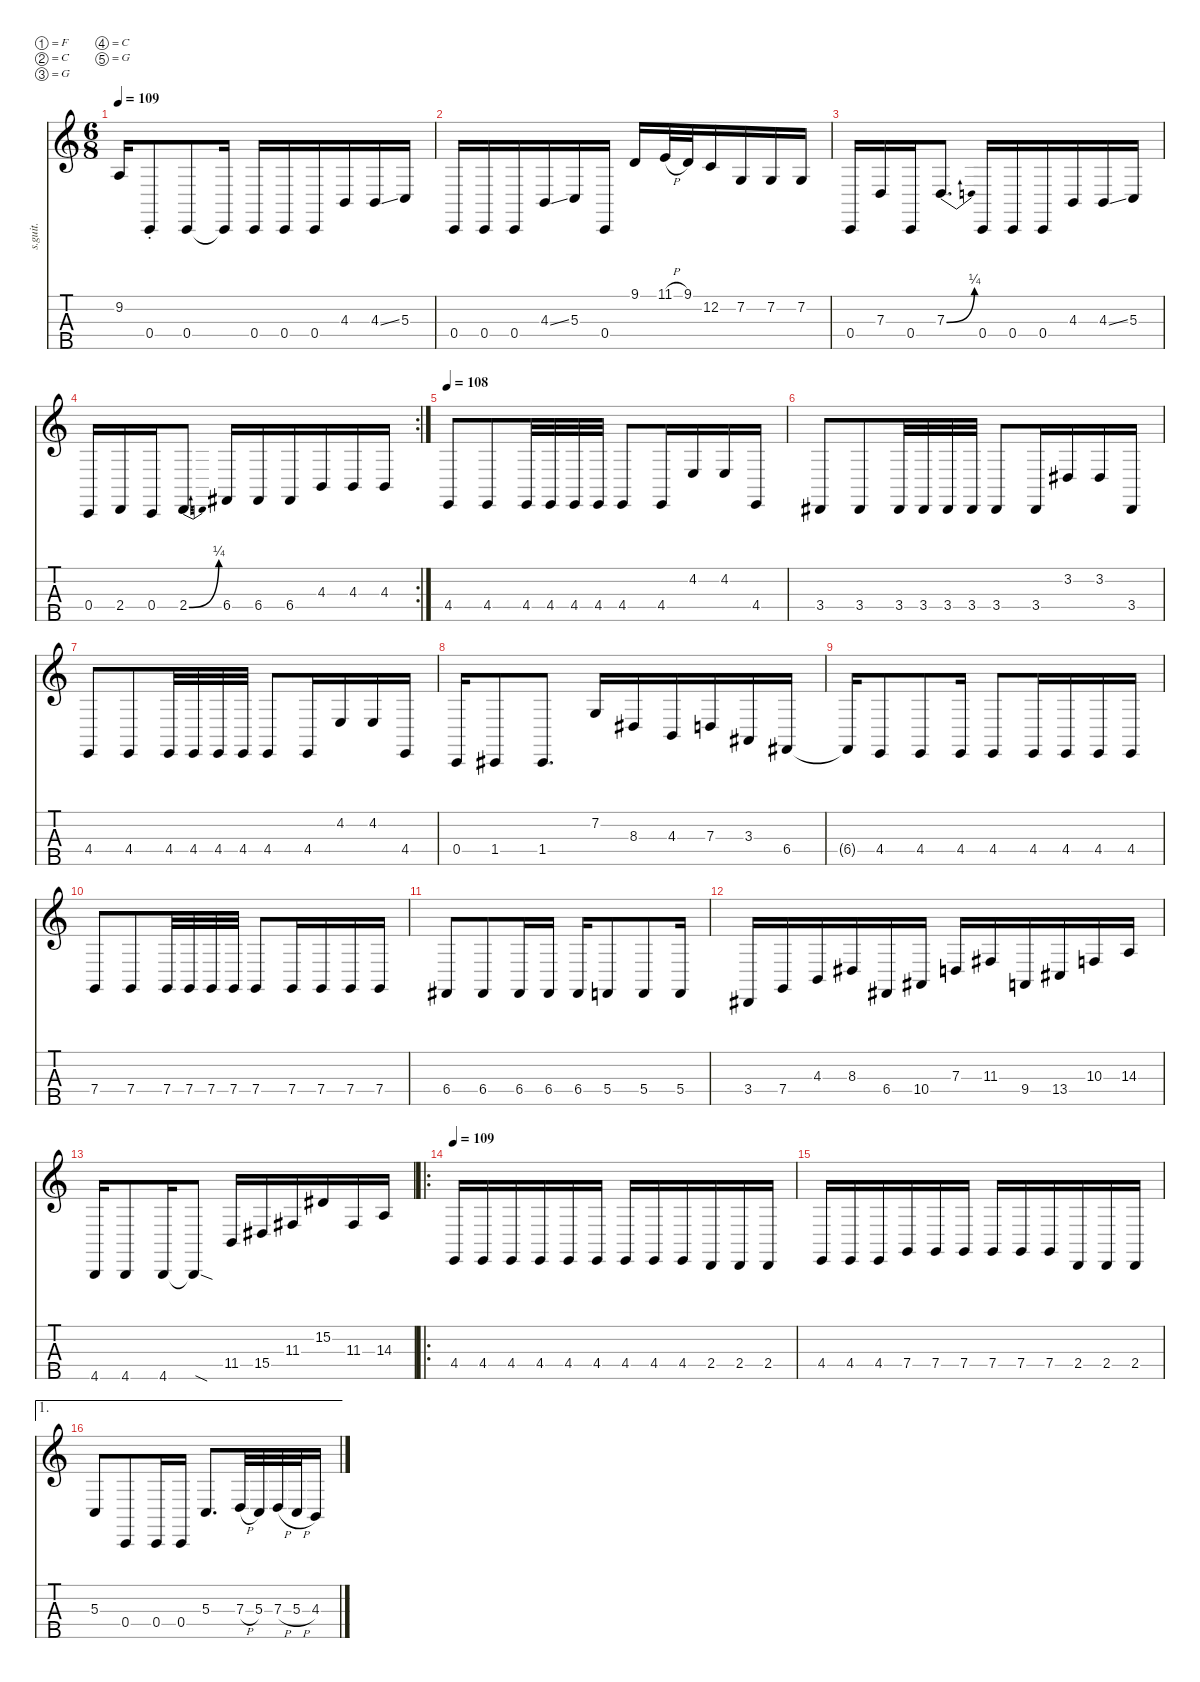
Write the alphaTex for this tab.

\defaultSystemsLayout 4
\hideDynamics
\bracketExtendMode nobrackets
\track ("Electric Bass" "s.guit.") {instrument electricbassfinger}
\staff {score tabs}
\tuning (F2 C2 G1 C1 G0)
\ts (6 8)
\tempo 109
\clef g2
\ks c
9.2{t}.16{lyrics (0 "") lyrics (1 "") lyrics (2 "") lyrics (3 "") lyrics (4 "") dy f} 0.4{st}.8{lyrics (0 "") lyrics (1 "") lyrics (2 "") lyrics (3 "") lyrics (4 "")} 0.4.8{lyrics (0 "") lyrics (1 "") lyrics (2 "") lyrics (3 "") lyrics (4 "")} 0.4{t}.16{lyrics (0 "") lyrics (1 "") lyrics (2 "") lyrics (3 "") lyrics (4 "")} 0.4.16{lyrics (0 "") lyrics (1 "") lyrics (2 "") lyrics (3 "") lyrics (4 "")} 0.4.16{lyrics (0 "") lyrics (1 "") lyrics (2 "") lyrics (3 "") lyrics (4 "")} 0.4.16{lyrics (0 "") lyrics (1 "") lyrics (2 "") lyrics (3 "") lyrics (4 "")} 4.3.16{lyrics (0 "") lyrics (1 "") lyrics (2 "") lyrics (3 "") lyrics (4 "")} 4.3{ss}.16{lyrics (0 "") lyrics (1 "") lyrics (2 "") lyrics (3 "") lyrics (4 "")} 5.3.16{lyrics (0 "") lyrics (1 "") lyrics (2 "") lyrics (3 "") lyrics (4 "")} |
0.4.16{lyrics (0 "") lyrics (1 "") lyrics (2 "") lyrics (3 "") lyrics (4 "")} 0.4.16{lyrics (0 "") lyrics (1 "") lyrics (2 "") lyrics (3 "") lyrics (4 "")} 0.4.16{lyrics (0 "") lyrics (1 "") lyrics (2 "") lyrics (3 "") lyrics (4 "")} 4.3{ss}.16{lyrics (0 "") lyrics (1 "") lyrics (2 "") lyrics (3 "") lyrics (4 "")} 5.3.16{lyrics (0 "") lyrics (1 "") lyrics (2 "") lyrics (3 "") lyrics (4 "")} 0.4.16{lyrics (0 "") lyrics (1 "") lyrics (2 "") lyrics (3 "") lyrics (4 "")} 9.1.16{lyrics (0 "") lyrics (1 "") lyrics (2 "") lyrics (3 "") lyrics (4 "")} 11.1{h}.32{lyrics (0 "") lyrics (1 "") lyrics (2 "") lyrics (3 "") lyrics (4 "")} 9.1.32{lyrics (0 "") lyrics (1 "") lyrics (2 "") lyrics (3 "") lyrics (4 "")} 12.2.16{lyrics (0 "") lyrics (1 "") lyrics (2 "") lyrics (3 "") lyrics (4 "")} 7.2.16{lyrics (0 "") lyrics (1 "") lyrics (2 "") lyrics (3 "") lyrics (4 "")} 7.2.16{lyrics (0 "") lyrics (1 "") lyrics (2 "") lyrics (3 "") lyrics (4 "")} 7.2.16{lyrics (0 "") lyrics (1 "") lyrics (2 "") lyrics (3 "") lyrics (4 "")} |
0.4.16{lyrics (0 "") lyrics (1 "") lyrics (2 "") lyrics (3 "") lyrics (4 "")} 7.3.16{lyrics (0 "") lyrics (1 "") lyrics (2 "") lyrics (3 "") lyrics (4 "")} 0.4.16{lyrics (0 "") lyrics (1 "") lyrics (2 "") lyrics (3 "") lyrics (4 "")} 7.3{be (bend 0 0 60 1)}.8{d lyrics (0 "") lyrics (1 "") lyrics (2 "") lyrics (3 "") lyrics (4 "")} 0.4.16{lyrics (0 "") lyrics (1 "") lyrics (2 "") lyrics (3 "") lyrics (4 "")} 0.4.16{lyrics (0 "") lyrics (1 "") lyrics (2 "") lyrics (3 "") lyrics (4 "")} 0.4.16{lyrics (0 "") lyrics (1 "") lyrics (2 "") lyrics (3 "") lyrics (4 "")} 4.3.16{lyrics (0 "") lyrics (1 "") lyrics (2 "") lyrics (3 "") lyrics (4 "")} 4.3{ss}.16{lyrics (0 "") lyrics (1 "") lyrics (2 "") lyrics (3 "") lyrics (4 "")} 5.3.16{lyrics (0 "") lyrics (1 "") lyrics (2 "") lyrics (3 "") lyrics (4 "")} |
\rc 2
0.4.16{lyrics (0 "") lyrics (1 "") lyrics (2 "") lyrics (3 "") lyrics (4 "")} 2.4.16{lyrics (0 "") lyrics (1 "") lyrics (2 "") lyrics (3 "") lyrics (4 "")} 0.4.16{lyrics (0 "") lyrics (1 "") lyrics (2 "") lyrics (3 "") lyrics (4 "")} 2.4{be (bend 0 0 60 1)}.8{d lyrics (0 "") lyrics (1 "") lyrics (2 "") lyrics (3 "") lyrics (4 "")} 6.4{acc #}.16{lyrics (0 "") lyrics (1 "") lyrics (2 "") lyrics (3 "") lyrics (4 "")} 6.4{acc #}.16{lyrics (0 "") lyrics (1 "") lyrics (2 "") lyrics (3 "") lyrics (4 "")} 6.4{acc #}.16{lyrics (0 "") lyrics (1 "") lyrics (2 "") lyrics (3 "") lyrics (4 "")} 4.3.16{lyrics (0 "") lyrics (1 "") lyrics (2 "") lyrics (3 "") lyrics (4 "")} 4.3.16{lyrics (0 "") lyrics (1 "") lyrics (2 "") lyrics (3 "") lyrics (4 "")} 4.3.16{lyrics (0 "") lyrics (1 "") lyrics (2 "") lyrics (3 "") lyrics (4 "")} |
\tempo 108
4.4.8{lyrics (0 "") lyrics (1 "") lyrics (2 "") lyrics (3 "") lyrics (4 "")} 4.4.8{lyrics (0 "") lyrics (1 "") lyrics (2 "") lyrics (3 "") lyrics (4 "")} 4.4.32{lyrics (0 "") lyrics (1 "") lyrics (2 "") lyrics (3 "") lyrics (4 "")} 4.4.32{lyrics (0 "") lyrics (1 "") lyrics (2 "") lyrics (3 "") lyrics (4 "")} 4.4.32{lyrics (0 "") lyrics (1 "") lyrics (2 "") lyrics (3 "") lyrics (4 "")} 4.4.32{lyrics (0 "") lyrics (1 "") lyrics (2 "") lyrics (3 "") lyrics (4 "")} 4.4.8{lyrics (0 "") lyrics (1 "") lyrics (2 "") lyrics (3 "") lyrics (4 "")} 4.4.16{lyrics (0 "") lyrics (1 "") lyrics (2 "") lyrics (3 "") lyrics (4 "")} 4.2.16{lyrics (0 "") lyrics (1 "") lyrics (2 "") lyrics (3 "") lyrics (4 "")} 4.2.16{lyrics (0 "") lyrics (1 "") lyrics (2 "") lyrics (3 "") lyrics (4 "")} 4.4.16{lyrics (0 "") lyrics (1 "") lyrics (2 "") lyrics (3 "") lyrics (4 "")} |
3.4{acc #}.8{lyrics (0 "") lyrics (1 "") lyrics (2 "") lyrics (3 "") lyrics (4 "")} 3.4{acc #}.8{lyrics (0 "") lyrics (1 "") lyrics (2 "") lyrics (3 "") lyrics (4 "")} 3.4{acc #}.32{lyrics (0 "") lyrics (1 "") lyrics (2 "") lyrics (3 "") lyrics (4 "")} 3.4{acc #}.32{lyrics (0 "") lyrics (1 "") lyrics (2 "") lyrics (3 "") lyrics (4 "")} 3.4{acc #}.32{lyrics (0 "") lyrics (1 "") lyrics (2 "") lyrics (3 "") lyrics (4 "")} 3.4{acc #}.32{lyrics (0 "") lyrics (1 "") lyrics (2 "") lyrics (3 "") lyrics (4 "")} 3.4{acc #}.8{lyrics (0 "") lyrics (1 "") lyrics (2 "") lyrics (3 "") lyrics (4 "")} 3.4{acc #}.16{lyrics (0 "") lyrics (1 "") lyrics (2 "") lyrics (3 "") lyrics (4 "")} 3.2{acc #}.16{lyrics (0 "") lyrics (1 "") lyrics (2 "") lyrics (3 "") lyrics (4 "")} 3.2{acc #}.16{lyrics (0 "") lyrics (1 "") lyrics (2 "") lyrics (3 "") lyrics (4 "")} 3.4{acc #}.16{lyrics (0 "") lyrics (1 "") lyrics (2 "") lyrics (3 "") lyrics (4 "")} |
4.4.8{lyrics (0 "") lyrics (1 "") lyrics (2 "") lyrics (3 "") lyrics (4 "")} 4.4.8{lyrics (0 "") lyrics (1 "") lyrics (2 "") lyrics (3 "") lyrics (4 "")} 4.4.32{lyrics (0 "") lyrics (1 "") lyrics (2 "") lyrics (3 "") lyrics (4 "")} 4.4.32{lyrics (0 "") lyrics (1 "") lyrics (2 "") lyrics (3 "") lyrics (4 "")} 4.4.32{lyrics (0 "") lyrics (1 "") lyrics (2 "") lyrics (3 "") lyrics (4 "")} 4.4.32{lyrics (0 "") lyrics (1 "") lyrics (2 "") lyrics (3 "") lyrics (4 "")} 4.4.8{lyrics (0 "") lyrics (1 "") lyrics (2 "") lyrics (3 "") lyrics (4 "")} 4.4.16{lyrics (0 "") lyrics (1 "") lyrics (2 "") lyrics (3 "") lyrics (4 "")} 4.2.16{lyrics (0 "") lyrics (1 "") lyrics (2 "") lyrics (3 "") lyrics (4 "")} 4.2.16{lyrics (0 "") lyrics (1 "") lyrics (2 "") lyrics (3 "") lyrics (4 "")} 4.4.16{lyrics (0 "") lyrics (1 "") lyrics (2 "") lyrics (3 "") lyrics (4 "")} |
0.4.16{lyrics (0 "") lyrics (1 "") lyrics (2 "") lyrics (3 "") lyrics (4 "")} 1.4{acc #}.8{lyrics (0 "") lyrics (1 "") lyrics (2 "") lyrics (3 "") lyrics (4 "")} 1.4{acc #}.8{d lyrics (0 "") lyrics (1 "") lyrics (2 "") lyrics (3 "") lyrics (4 "")} 7.2.16{lyrics (0 "") lyrics (1 "") lyrics (2 "") lyrics (3 "") lyrics (4 "")} 8.3{acc #}.16{lyrics (0 "") lyrics (1 "") lyrics (2 "") lyrics (3 "") lyrics (4 "")} 4.3.16{lyrics (0 "") lyrics (1 "") lyrics (2 "") lyrics (3 "") lyrics (4 "")} 7.3.16{lyrics (0 "") lyrics (1 "") lyrics (2 "") lyrics (3 "") lyrics (4 "")} 3.3{acc #}.16{lyrics (0 "") lyrics (1 "") lyrics (2 "") lyrics (3 "") lyrics (4 "")} 6.4{acc #}.16{lyrics (0 "") lyrics (1 "") lyrics (2 "") lyrics (3 "") lyrics (4 "")} |
6.4{t acc #}.16{lyrics (0 "") lyrics (1 "") lyrics (2 "") lyrics (3 "") lyrics (4 "")} 4.4.8{lyrics (0 "") lyrics (1 "") lyrics (2 "") lyrics (3 "") lyrics (4 "")} 4.4.8{lyrics (0 "") lyrics (1 "") lyrics (2 "") lyrics (3 "") lyrics (4 "")} 4.4.16{lyrics (0 "") lyrics (1 "") lyrics (2 "") lyrics (3 "") lyrics (4 "")} 4.4.8{lyrics (0 "") lyrics (1 "") lyrics (2 "") lyrics (3 "") lyrics (4 "")} 4.4.16{lyrics (0 "") lyrics (1 "") lyrics (2 "") lyrics (3 "") lyrics (4 "")} 4.4.16{lyrics (0 "") lyrics (1 "") lyrics (2 "") lyrics (3 "") lyrics (4 "")} 4.4.16{lyrics (0 "") lyrics (1 "") lyrics (2 "") lyrics (3 "") lyrics (4 "")} 4.4.16{lyrics (0 "") lyrics (1 "") lyrics (2 "") lyrics (3 "") lyrics (4 "")} |
7.4.8{lyrics (0 "") lyrics (1 "") lyrics (2 "") lyrics (3 "") lyrics (4 "")} 7.4.8{lyrics (0 "") lyrics (1 "") lyrics (2 "") lyrics (3 "") lyrics (4 "")} 7.4.32{lyrics (0 "") lyrics (1 "") lyrics (2 "") lyrics (3 "") lyrics (4 "")} 7.4.32{lyrics (0 "") lyrics (1 "") lyrics (2 "") lyrics (3 "") lyrics (4 "")} 7.4.32{lyrics (0 "") lyrics (1 "") lyrics (2 "") lyrics (3 "") lyrics (4 "")} 7.4.32{lyrics (0 "") lyrics (1 "") lyrics (2 "") lyrics (3 "") lyrics (4 "")} 7.4.8{lyrics (0 "") lyrics (1 "") lyrics (2 "") lyrics (3 "") lyrics (4 "")} 7.4.16{lyrics (0 "") lyrics (1 "") lyrics (2 "") lyrics (3 "") lyrics (4 "")} 7.4.16{lyrics (0 "") lyrics (1 "") lyrics (2 "") lyrics (3 "") lyrics (4 "")} 7.4.16{lyrics (0 "") lyrics (1 "") lyrics (2 "") lyrics (3 "") lyrics (4 "")} 7.4.16{lyrics (0 "") lyrics (1 "") lyrics (2 "") lyrics (3 "") lyrics (4 "")} |
6.4{acc #}.8{lyrics (0 "") lyrics (1 "") lyrics (2 "") lyrics (3 "") lyrics (4 "")} 6.4{acc #}.8{lyrics (0 "") lyrics (1 "") lyrics (2 "") lyrics (3 "") lyrics (4 "")} 6.4{acc #}.16{lyrics (0 "") lyrics (1 "") lyrics (2 "") lyrics (3 "") lyrics (4 "")} 6.4{acc #}.16{lyrics (0 "") lyrics (1 "") lyrics (2 "") lyrics (3 "") lyrics (4 "")} 6.4{acc #}.16{lyrics (0 "") lyrics (1 "") lyrics (2 "") lyrics (3 "") lyrics (4 "")} 5.4.8{lyrics (0 "") lyrics (1 "") lyrics (2 "") lyrics (3 "") lyrics (4 "")} 5.4.8{lyrics (0 "") lyrics (1 "") lyrics (2 "") lyrics (3 "") lyrics (4 "")} 5.4.16{lyrics (0 "") lyrics (1 "") lyrics (2 "") lyrics (3 "") lyrics (4 "")} |
3.4{acc #}.16{lyrics (0 "") lyrics (1 "") lyrics (2 "") lyrics (3 "") lyrics (4 "")} 7.4.16{lyrics (0 "") lyrics (1 "") lyrics (2 "") lyrics (3 "") lyrics (4 "")} 4.3.16{lyrics (0 "") lyrics (1 "") lyrics (2 "") lyrics (3 "") lyrics (4 "")} 8.3{acc #}.16{lyrics (0 "") lyrics (1 "") lyrics (2 "") lyrics (3 "") lyrics (4 "")} 6.4{acc #}.16{lyrics (0 "") lyrics (1 "") lyrics (2 "") lyrics (3 "") lyrics (4 "")} 10.4{acc #}.16{lyrics (0 "") lyrics (1 "") lyrics (2 "") lyrics (3 "") lyrics (4 "")} 7.3.16{lyrics (0 "") lyrics (1 "") lyrics (2 "") lyrics (3 "") lyrics (4 "")} 11.3{acc #}.16{lyrics (0 "") lyrics (1 "") lyrics (2 "") lyrics (3 "") lyrics (4 "")} 9.4.16{lyrics (0 "") lyrics (1 "") lyrics (2 "") lyrics (3 "") lyrics (4 "")} 13.4{acc #}.16{lyrics (0 "") lyrics (1 "") lyrics (2 "") lyrics (3 "") lyrics (4 "")} 10.3.16{lyrics (0 "") lyrics (1 "") lyrics (2 "") lyrics (3 "") lyrics (4 "")} 14.3.16{lyrics (0 "") lyrics (1 "") lyrics (2 "") lyrics (3 "") lyrics (4 "")} |
4.5.16{lyrics (0 "") lyrics (1 "") lyrics (2 "") lyrics (3 "") lyrics (4 "")} 4.5.8{lyrics (0 "") lyrics (1 "") lyrics (2 "") lyrics (3 "") lyrics (4 "")} 4.5.16{lyrics (0 "") lyrics (1 "") lyrics (2 "") lyrics (3 "") lyrics (4 "")} 4.5{sod t}.8{lyrics (0 "") lyrics (1 "") lyrics (2 "") lyrics (3 "") lyrics (4 "")} 11.4.16{lyrics (0 "") lyrics (1 "") lyrics (2 "") lyrics (3 "") lyrics (4 "")} 15.4{acc #}.16{lyrics (0 "") lyrics (1 "") lyrics (2 "") lyrics (3 "") lyrics (4 "")} 11.3{acc #}.16{lyrics (0 "") lyrics (1 "") lyrics (2 "") lyrics (3 "") lyrics (4 "")} 15.2{acc #}.16{lyrics (0 "") lyrics (1 "") lyrics (2 "") lyrics (3 "") lyrics (4 "")} 11.3{acc #}.16{lyrics (0 "") lyrics (1 "") lyrics (2 "") lyrics (3 "") lyrics (4 "")} 14.3.16{lyrics (0 "") lyrics (1 "") lyrics (2 "") lyrics (3 "") lyrics (4 "")} |
\ro
\tempo 109
4.4.16{lyrics (0 "") lyrics (1 "") lyrics (2 "") lyrics (3 "") lyrics (4 "")} 4.4.16{lyrics (0 "") lyrics (1 "") lyrics (2 "") lyrics (3 "") lyrics (4 "")} 4.4.16{lyrics (0 "") lyrics (1 "") lyrics (2 "") lyrics (3 "") lyrics (4 "")} 4.4.16{lyrics (0 "") lyrics (1 "") lyrics (2 "") lyrics (3 "") lyrics (4 "")} 4.4.16{lyrics (0 "") lyrics (1 "") lyrics (2 "") lyrics (3 "") lyrics (4 "")} 4.4.16{lyrics (0 "") lyrics (1 "") lyrics (2 "") lyrics (3 "") lyrics (4 "")} 4.4.16{lyrics (0 "") lyrics (1 "") lyrics (2 "") lyrics (3 "") lyrics (4 "")} 4.4.16{lyrics (0 "") lyrics (1 "") lyrics (2 "") lyrics (3 "") lyrics (4 "")} 4.4.16{lyrics (0 "") lyrics (1 "") lyrics (2 "") lyrics (3 "") lyrics (4 "")} 2.4.16{lyrics (0 "") lyrics (1 "") lyrics (2 "") lyrics (3 "") lyrics (4 "")} 2.4.16{lyrics (0 "") lyrics (1 "") lyrics (2 "") lyrics (3 "") lyrics (4 "")} 2.4.16{lyrics (0 "") lyrics (1 "") lyrics (2 "") lyrics (3 "") lyrics (4 "")} |
4.4.16{lyrics (0 "") lyrics (1 "") lyrics (2 "") lyrics (3 "") lyrics (4 "")} 4.4.16{lyrics (0 "") lyrics (1 "") lyrics (2 "") lyrics (3 "") lyrics (4 "")} 4.4.16{lyrics (0 "") lyrics (1 "") lyrics (2 "") lyrics (3 "") lyrics (4 "")} 7.4.16{lyrics (0 "") lyrics (1 "") lyrics (2 "") lyrics (3 "") lyrics (4 "")} 7.4.16{lyrics (0 "") lyrics (1 "") lyrics (2 "") lyrics (3 "") lyrics (4 "")} 7.4.16{lyrics (0 "") lyrics (1 "") lyrics (2 "") lyrics (3 "") lyrics (4 "")} 7.4.16{lyrics (0 "") lyrics (1 "") lyrics (2 "") lyrics (3 "") lyrics (4 "")} 7.4.16{lyrics (0 "") lyrics (1 "") lyrics (2 "") lyrics (3 "") lyrics (4 "")} 7.4.16{lyrics (0 "") lyrics (1 "") lyrics (2 "") lyrics (3 "") lyrics (4 "")} 2.4.16{lyrics (0 "") lyrics (1 "") lyrics (2 "") lyrics (3 "") lyrics (4 "")} 2.4.16{lyrics (0 "") lyrics (1 "") lyrics (2 "") lyrics (3 "") lyrics (4 "")} 2.4.16{lyrics (0 "") lyrics (1 "") lyrics (2 "") lyrics (3 "") lyrics (4 "")} |
\ae 1
5.3.8{lyrics (0 "") lyrics (1 "") lyrics (2 "") lyrics (3 "") lyrics (4 "")} 0.4.8{lyrics (0 "") lyrics (1 "") lyrics (2 "") lyrics (3 "") lyrics (4 "")} 0.4.16{lyrics (0 "") lyrics (1 "") lyrics (2 "") lyrics (3 "") lyrics (4 "")} 0.4.16{lyrics (0 "") lyrics (1 "") lyrics (2 "") lyrics (3 "") lyrics (4 "")} 5.3.8{d lyrics (0 "") lyrics (1 "") lyrics (2 "") lyrics (3 "") lyrics (4 "")} 7.3{h}.32{lyrics (0 "") lyrics (1 "") lyrics (2 "") lyrics (3 "") lyrics (4 "")} 5.3.32{lyrics (0 "") lyrics (1 "") lyrics (2 "") lyrics (3 "") lyrics (4 "")} 7.3{h}.32{lyrics (0 "") lyrics (1 "") lyrics (2 "") lyrics (3 "") lyrics (4 "")} 5.3{h}.32{lyrics (0 "") lyrics (1 "") lyrics (2 "") lyrics (3 "") lyrics (4 "")} 4.3.16{lyrics (0 "") lyrics (1 "") lyrics (2 "") lyrics (3 "") lyrics (4 "")}
